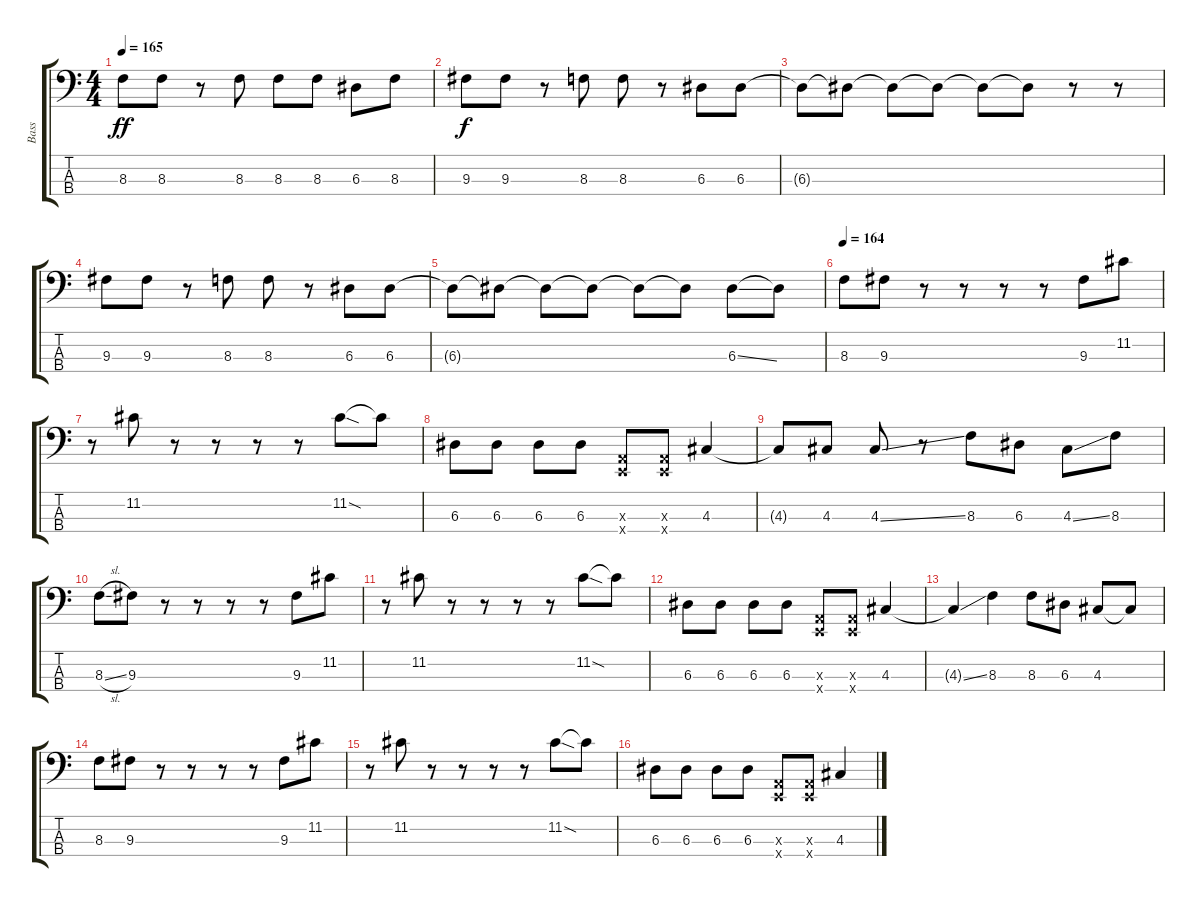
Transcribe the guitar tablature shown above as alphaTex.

\track ("Bass" "Bass") {instrument electricbasspick bank 177}
\staff {score tabs}
\tuning (G2 D2 A1 E1) {hide}
\ts (4 4)
\tempo 165
\clef f4
\ks c
8.3{t}.8{dy ff} 8.3.8 r.8 8.3.8 8.3.8 8.3.8 6.3.8 8.3.8 |
9.3.8{dy f} 9.3.8 r.8 8.3.8 8.3.8 r.8 6.3.8 6.3.8 |
6.3{t}.8 6.3{t}.8 6.3{t}.8 6.3{t}.8 6.3{t}.8 6.3{t}.8 r.8 r.8 |
9.3.8 9.3.8 r.8 8.3.8 8.3.8 r.8 6.3.8 6.3.8 |
6.3{t}.8 6.3{t}.8 6.3{t}.8 6.3{t}.8 6.3{t}.8 6.3{t}.8 6.3{ss}.8 6.3{t}.8 |
\tempo 164
8.3.8 9.3.8 r.8 r.8 r.8 r.8 9.3.8 11.2.8 |
r.8 11.2.8 r.8 r.8 r.8 r.8 11.2{sod}.8 11.2{t}.8 |
6.3.8 6.3.8 6.3.8 6.3.8 (0.3{x} 0.4{x}).8 (0.3{x} 0.4{x}).8 4.3.4 |
4.3{t}.8 4.3.8 4.3{ss}.8 r.8 8.3.8 6.3.8 4.3{ss}.8 8.3.8 |
8.3{sl}.8 9.3.8 r.8 r.8 r.8 r.8 9.3.8 11.2.8 |
r.8 11.2.8 r.8 r.8 r.8 r.8 11.2{sod}.8 11.2{t}.8 |
6.3.8 6.3.8 6.3.8 6.3.8 (0.3{x} 0.4{x}).8 (0.3{x} 0.4{x}).8 4.3.4 |
4.3{ss t}.4 8.3.4 8.3.8 6.3.8 4.3.8 4.3{t}.8 |
8.3.8 9.3.8 r.8 r.8 r.8 r.8 9.3.8 11.2.8 |
r.8 11.2.8 r.8 r.8 r.8 r.8 11.2{sod}.8 11.2{t}.8 |
6.3.8 6.3.8 6.3.8 6.3.8 (0.3{x} 0.4{x}).8 (0.3{x} 0.4{x}).8 4.3.4
